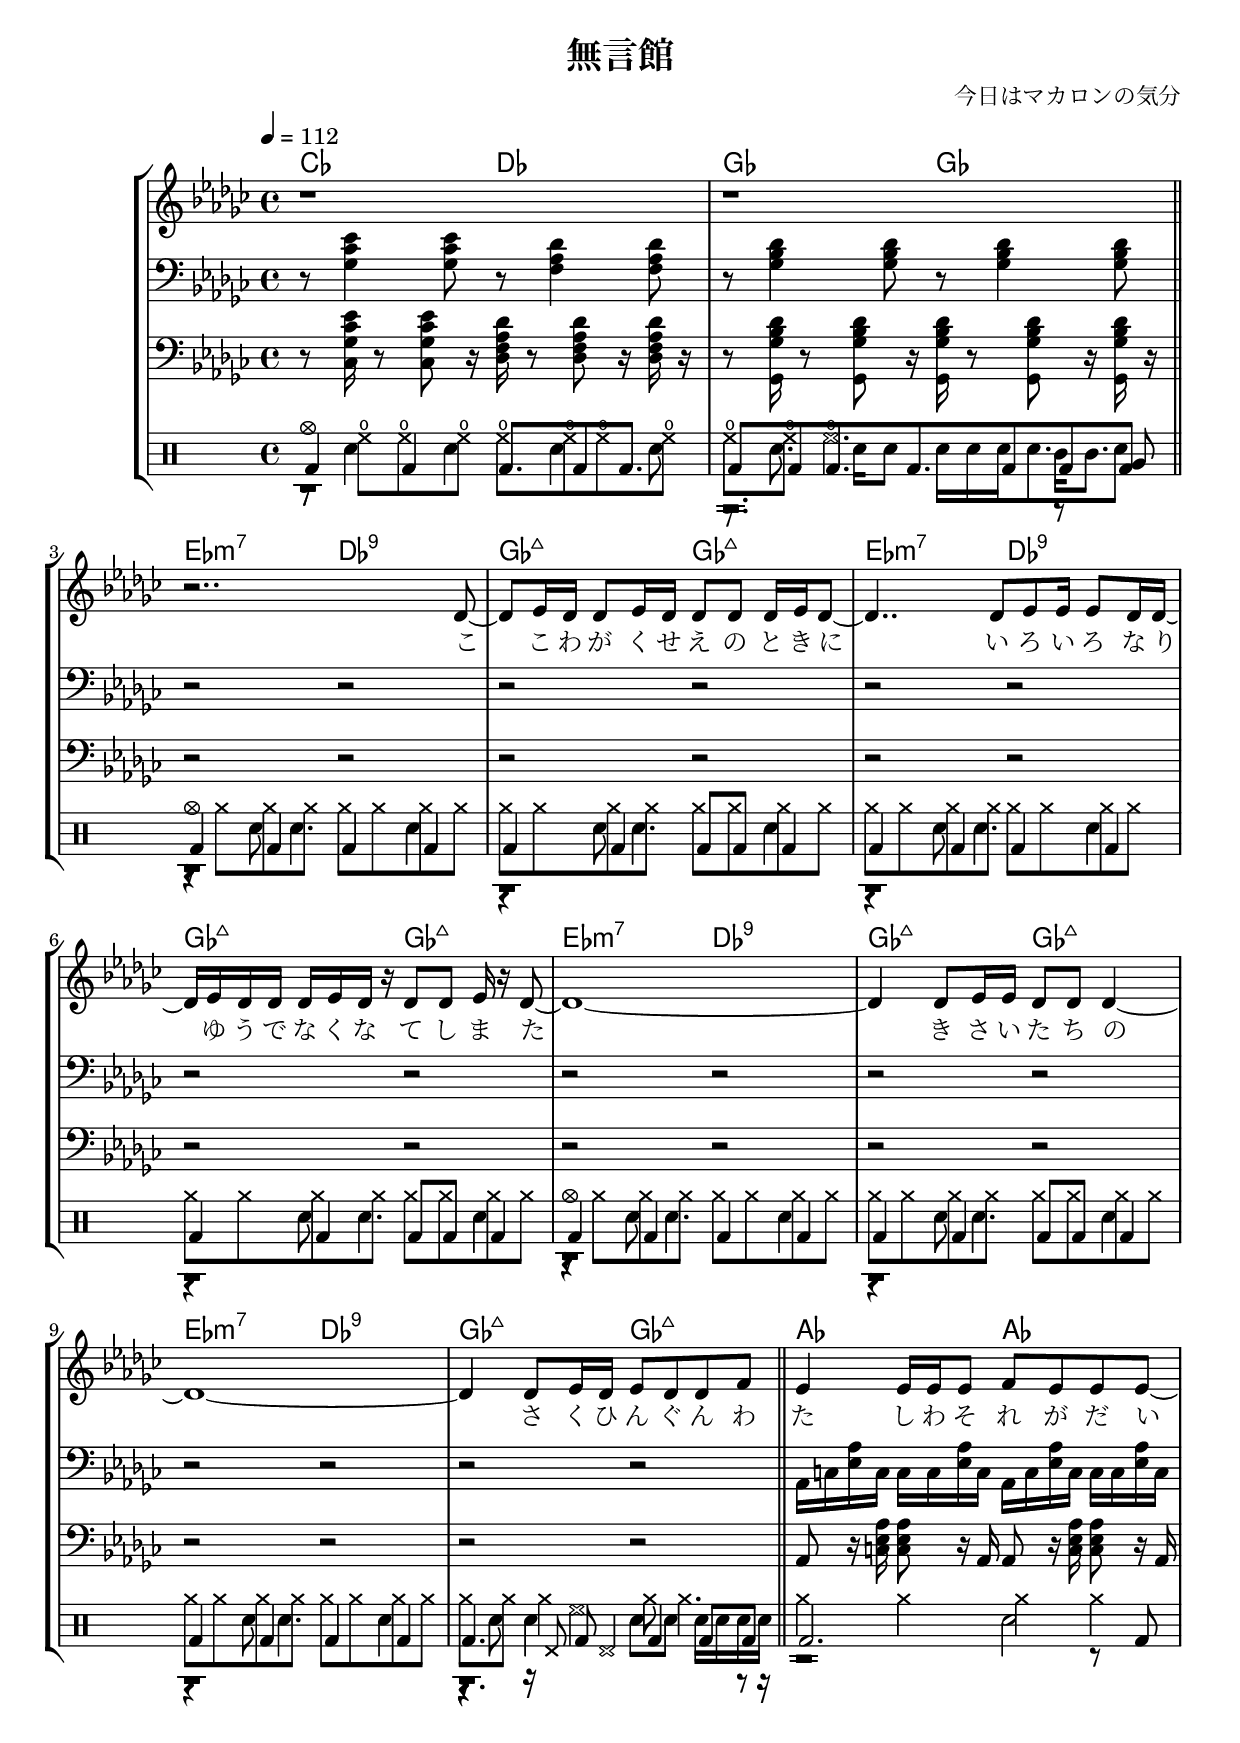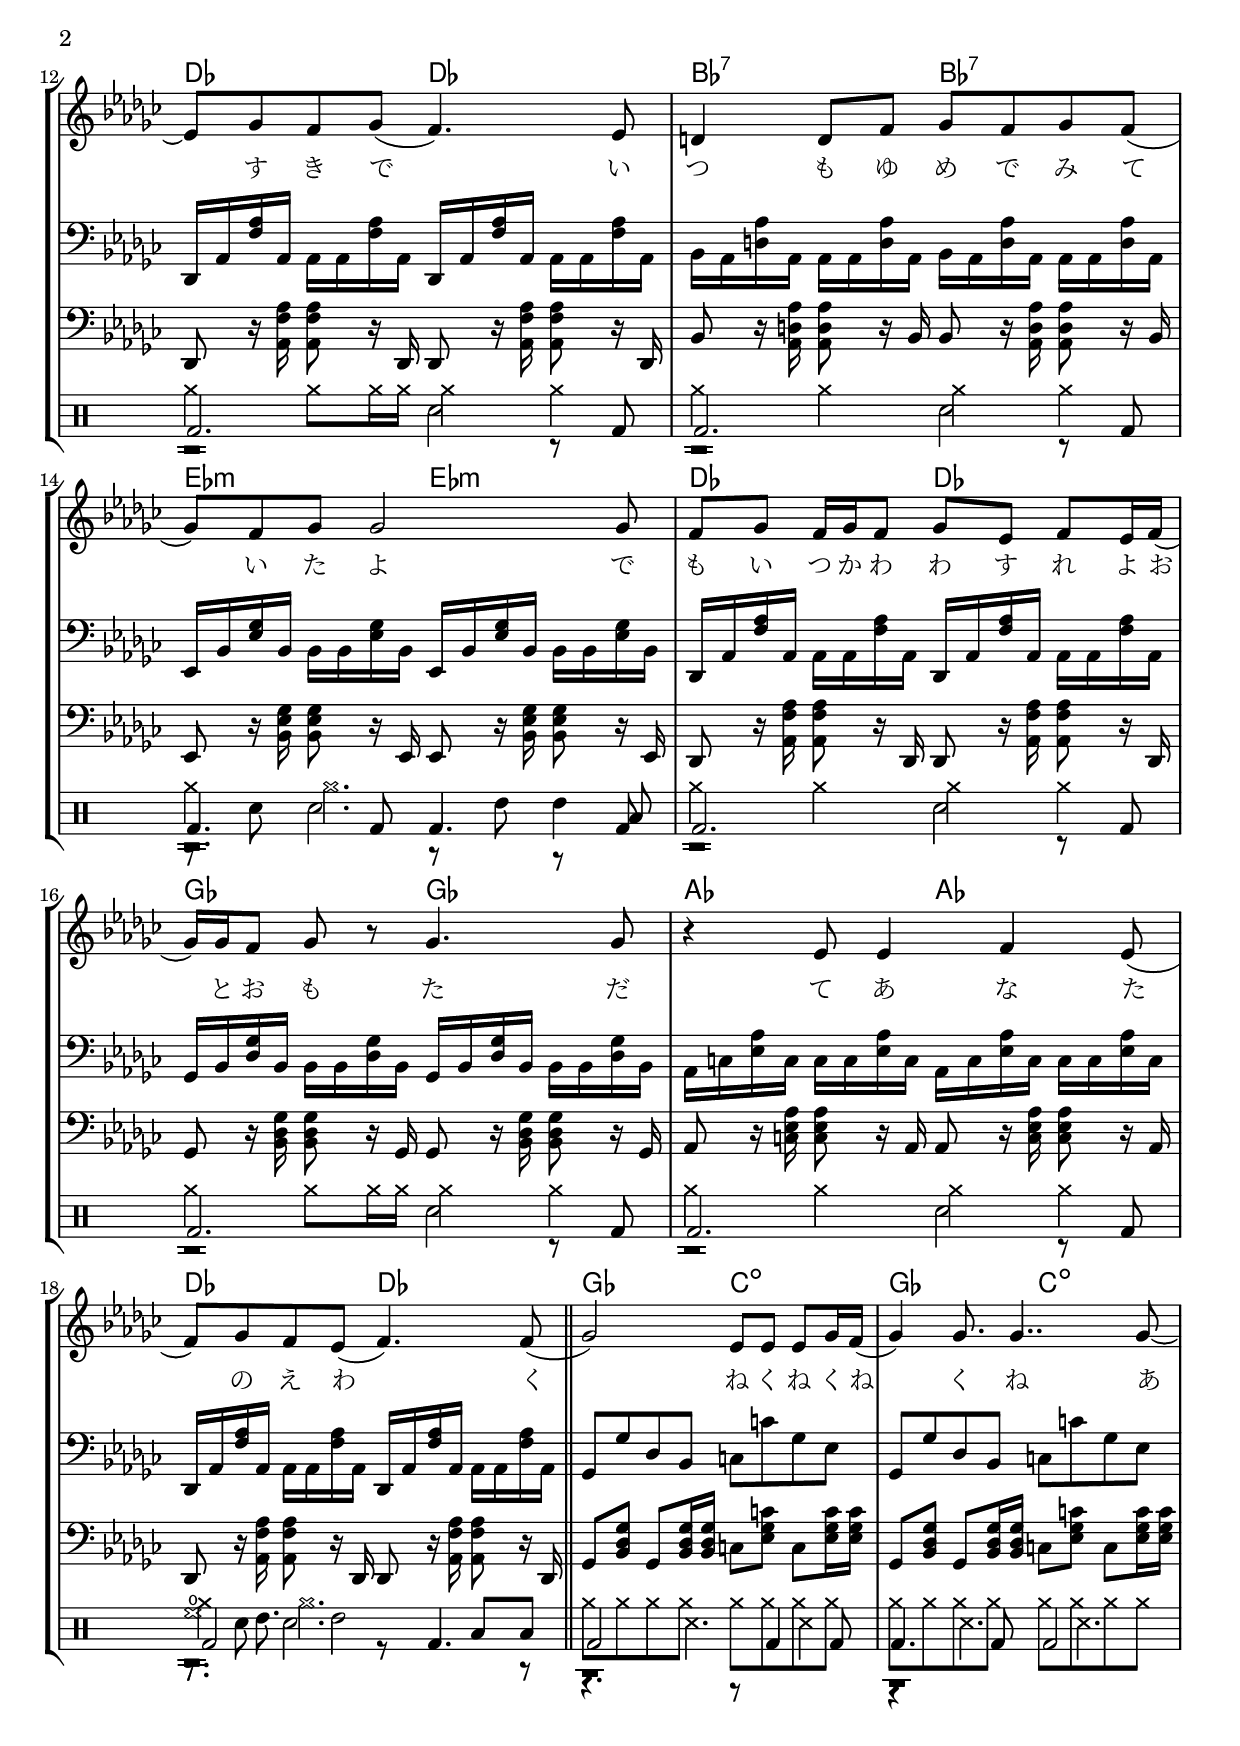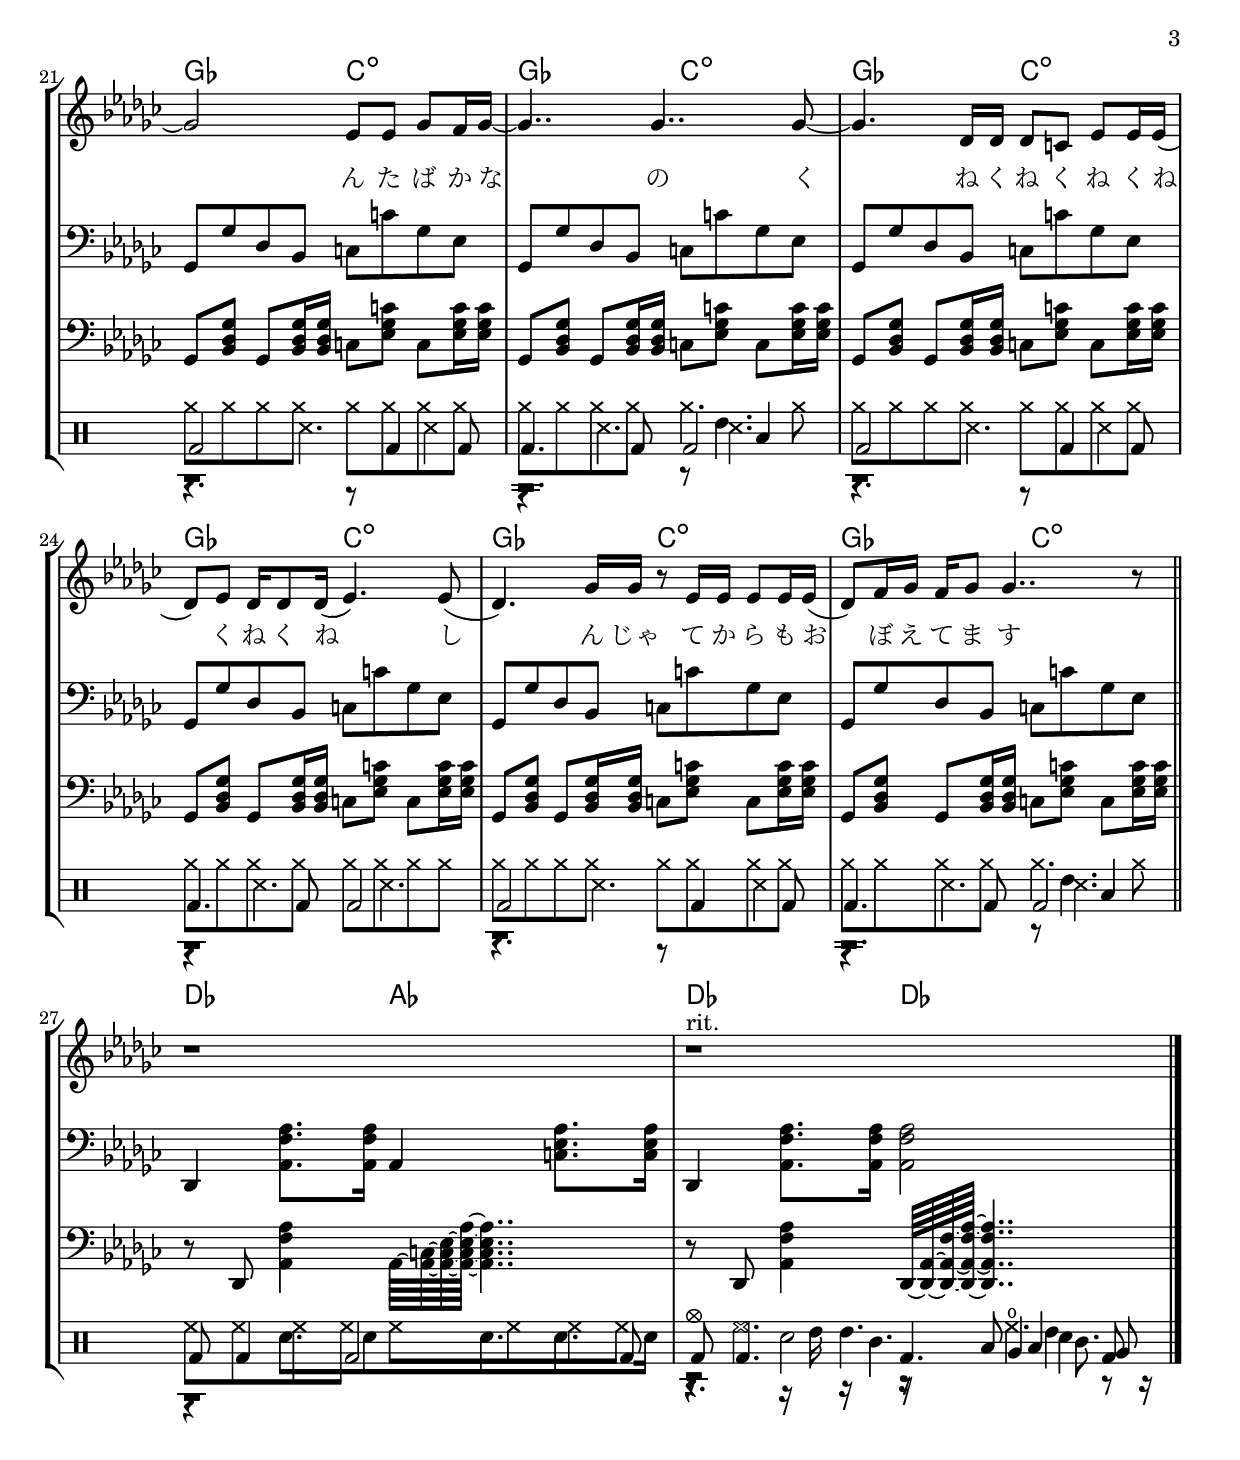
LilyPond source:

\version "2.12.1"

\header {
	title = \markup {無言館}
	composer = \markup \center-column {今日はマカロンの気分}
}

harmony = \chordmode {
	ces2 des ges ges 

	es:min7 des:9 ges:maj7 ges:maj7 es:min7 des:9 ges:maj7 ges:maj7 es:min7 des:9 ges:maj7 ges:maj7 es:min7 des:9 ges:maj7 ges:maj7 

	as as des des bes:7 bes:7 es:m es:m des des ges ges as as des des 

	ges c:dim ges c:dim ges c:dim ges c:dim ges c:dim ges c:dim ges c:dim ges c:dim 

	des as des des 
}

melody = {
	\key ges \major
	\tempo 4 = 112
	r1 | r1   
	\set Staff.midiInstrument = #"fss0.35"
	r2.. des'8~ 
	des'8  es'16  des'16  des'8  es'16  des'16  des'8  des'8  des'16  es'16  des'8~ 
	des'4..  des'8  es'8  es'16  es'8  des'16  des'16~ 
	des'16  es'16  des'16  des'16  des'16  es'16  des'16  r16  des'8  des'8  es'16  r16  des'8~ 
	des'1~ 
	des'4  des'8  es'16  es'16  des'8  des'8  des'4~ 
	des'1~ 
	des'4  des'8  es'16  des'16  es'8  des'8  des'8  	\set Staff.midiInstrument = #"fss0.35"
	f'8 
	es'4  es'16  es'16  es'8  f'8  es'8  es'8  es'8~ 
	es'8  ges'8  f'8  ges'8  (f'4.)  es'8 
	d'4  d'8  f'8  ges'8  f'8  ges'8  f'8 
	(ges'8)  f'8  ges'8  ges'2  ges'8 
	f'8  ges'8  f'16  ges'16  f'8  ges'8  es'8  f'8  es'16  f'16 
	(ges'16)  ges'16  f'8  ges'8  r8  ges'4.  ges'8 
	r4  es'8  es'4  f'4  es'8 
	(f'8)  ges'8  f'8  es'8  (f'4.)  	\set Staff.midiInstrument = #"fss0.35"
	f'8 
	(ges'2)  es'8  es'8  es'8  ges'16  f'16 
	(ges'4)  ges'8.  ges'4..  ges'8~ 
	ges'2  es'8  es'8  ges'8  f'16  ges'16~ 
	ges'4..  ges'4..  ges'8~ 
	ges'4.  des'16  des'16  des'8  c'8  es'8  es'16  es'16 
	(des'8)  es'8  des'16  des'8  des'16  (es'4.)  es'8 
	(des'4.)  ges'16  ges'16  r8  es'16  es'16  es'8  es'16  es'16 
	(des'8)  f'16  ges'16  f'16  ges'8  ges'4..  	r8 	r1 | r1^"rit." \bar "|."
}

words = \lyricmode {
	
	こ  こ  わ  が  く  せ  え  の  と  き  に  い  ろ  い  ろ  な  り  ゆ  う  で  な  く  な  て  し  ま  た  き  さ  い  た  ち  の  さ  く  ひ  ん  ぐ  ん  
	わ  た  し  わ  そ  れ  が  だ  い  す  き  で  い  つ  も  ゆ  め  で  み  て  い  た  よ  で  も  い  つ  か  わ  わ  す  れ  よ  お  と  お  も  た  だ  て  あ  な  た  の  え  わ  
	く  ね  く  ね  く  ね  く  ね  あ  ん  た  ば  か  な  の  く  ね  く  ね  く  ね  く  ね  く  ね  く  ね  し  ん  じゃ  て  か  ら  も  お  ぼ  え  て  ま  す  
	
}

tempochange = {
	\tempo 4 = 112
	r1 | r1 \bar "||"
	\tempo 4 = 112
	r1 | r1 | r1 | r1 | r1 | r1 | r1 | r1 \bar "||"
	\tempo 4 = 112
	r1 | r1 | r1 | r1 | r1 | r1 | r1 | r1 \bar "||"
	\tempo 4 = 112
	r1 | r1 | r1 | r1 | r1 | r1 | r1 | r1 \bar "||"
	\tempo 4 = 112
	r1 | \tempo 4 = 84 r2 \tempo 4 = 74 r2 \bar "|."
}

mainacc = {
	\clef bass
	\set Staff.midiInstrument = #"Acoustic Bass"
	\key ges \major
	\tempo 4 = 112
	r8 <ges ces' es'>4 <ges ces' es'>8
	r8 <f as des'>4 <f as des'>8
	r8 <ges bes des'>4 <ges bes des'>8
	r8 <ges bes des'>4 <ges bes des'>8
	\bar "||"

	\set Staff.midiInstrument = #"Acoustic grand"
	r2
	r2
	r2
	r2
	r2
	r2
	r2
	r2
	r2
	r2
	r2
	r2
	r2
	r2
	r2
	r2
	\bar "||"

	\set Staff.midiInstrument = #"Electric Bass (finger)"
	as,16 c <es as> c c c <es as> c
	as,16 c <es as> c c c <es as> c
	des,16 as, <f as> as, as, as, <f as> as,
	des,16 as, <f as> as, as, as, <f as> as,
	bes,16 as, <d as> as, as, as, <d as> as,
	bes,16 as, <d as> as, as, as, <d as> as,
	es,16 bes, <es ges> bes, bes, bes, <es ges> bes,
	es,16 bes, <es ges> bes, bes, bes, <es ges> bes,
	des,16 as, <f as> as, as, as, <f as> as,
	des,16 as, <f as> as, as, as, <f as> as,
	ges,16 bes, <des ges> bes, bes, bes, <des ges> bes,
	ges,16 bes, <des ges> bes, bes, bes, <des ges> bes,
	as,16 c <es as> c c c <es as> c
	as,16 c <es as> c c c <es as> c
	des,16 as, <f as> as, as, as, <f as> as,
	des,16 as, <f as> as, as, as, <f as> as,
	\bar "||"

	\set Staff.midiInstrument = #"Synth Bass 1"
	ges,8 ges des bes,
	c8 c' ges es
	ges,8 ges des bes,
	c8 c' ges es
	ges,8 ges des bes,
	c8 c' ges es
	ges,8 ges des bes,
	c8 c' ges es
	ges,8 ges des bes,
	c8 c' ges es
	ges,8 ges des bes,
	c8 c' ges es
	ges,8 ges des bes,
	c8 c' ges es
	ges,8 ges des bes,
	c8 c' ges es
	\bar "||"

	\set Staff.midiInstrument = #"Acoustic Guitar (nylon)"
	des,4 <as, f as>8. <as, f as>16
	as,4 <c es as>8. <c es as>16
	des,4 <as, f as>8. <as, f as>16
	<as, f as>2
	\bar "|."
}

subacc = {
	\clef bass
	\set Staff.midiInstrument = #"Acoustic Guitar (steel)"
	\key ges \major
	\tempo 4 = 112
	r8 <ces ges ces' es'>16 r8 <ces ges ces' es'>8 r16
	<des f as des'>16 r8      <des f as des'>8 r16 <des f as des'>16 r16
	r8 <ges, ges bes des'>16 r8 <ges, ges bes des'>8 r16
	<ges, ges bes des'>16 r8      <ges, ges bes des'>8 r16 <ges, ges bes des'>16 r16
	\bar "||"

	\set Staff.midiInstrument = #"Acoustic grand"
	r2
	r2
	r2
	r2
	r2
	r2
	r2
	r2
	r2
	r2
	r2
	r2
	r2
	r2
	r2
	r2
	\bar "||"

	\set Staff.midiInstrument = #"Harmonica"
	as,8 r16 <c es as>16 <c es as>8 r16 as,16
	as,8 r16 <c es as>16 <c es as>8 r16 as,16
	des,8 r16 <as, f as>16 <as, f as>8 r16 des,16
	des,8 r16 <as, f as>16 <as, f as>8 r16 des,16
	bes,8 r16 <as, d as>16 <as, d as>8 r16 bes,16
	bes,8 r16 <as, d as>16 <as, d as>8 r16 bes,16
	es,8 r16 <bes, es ges>16 <bes, es ges>8 r16 es,16
	es,8 r16 <bes, es ges>16 <bes, es ges>8 r16 es,16
	des,8 r16 <as, f as>16 <as, f as>8 r16 des,16
	des,8 r16 <as, f as>16 <as, f as>8 r16 des,16
	ges,8 r16 <bes, des ges>16 <bes, des ges>8 r16 ges,16
	ges,8 r16 <bes, des ges>16 <bes, des ges>8 r16 ges,16
	as,8 r16 <c es as>16 <c es as>8 r16 as,16
	as,8 r16 <c es as>16 <c es as>8 r16 as,16
	des,8 r16 <as, f as>16 <as, f as>8 r16 des,16
	des,8 r16 <as, f as>16 <as, f as>8 r16 des,16
	\bar "||"

	\set Staff.midiInstrument = #"Guitar harmonics"
	ges,8 <bes, des ges> ges, <bes, des ges>16 <bes, des ges>
	c8 <es ges c'> c <es ges c'>16 <es ges c'>
	ges,8 <bes, des ges> ges, <bes, des ges>16 <bes, des ges>
	c8 <es ges c'> c <es ges c'>16 <es ges c'>
	ges,8 <bes, des ges> ges, <bes, des ges>16 <bes, des ges>
	c8 <es ges c'> c <es ges c'>16 <es ges c'>
	ges,8 <bes, des ges> ges, <bes, des ges>16 <bes, des ges>
	c8 <es ges c'> c <es ges c'>16 <es ges c'>
	ges,8 <bes, des ges> ges, <bes, des ges>16 <bes, des ges>
	c8 <es ges c'> c <es ges c'>16 <es ges c'>
	ges,8 <bes, des ges> ges, <bes, des ges>16 <bes, des ges>
	c8 <es ges c'> c <es ges c'>16 <es ges c'>
	ges,8 <bes, des ges> ges, <bes, des ges>16 <bes, des ges>
	c8 <es ges c'> c <es ges c'>16 <es ges c'>
	ges,8 <bes, des ges> ges, <bes, des ges>16 <bes, des ges>
	c8 <es ges c'> c <es ges c'>16 <es ges c'>
	\bar "||"

	\set Staff.midiInstrument = #"Blown Bottle"
	r8 des,8 <as, f as>4
	as,64~ <as,~ c~> <as,~ c~ es~> <as, c es as>~ <as, c es as>4..
	r8 des,8 <as, f as>4
	des,64~ <des,~ as,~> <des,~ as,~ f~> <des, as, f as>~ <des, as, f as>4..
	\bar "|."
}

percA = {
	\drummode {
	r8 hho8 hho8 hho8 hho8 hho8 hho8 hho8  |hho8 hho8 hho2.  \bar "||"
	r8 cymr8 cymr8 cymr8 cymr8 cymr8 cymr8 cymr8  |cymr8 cymr8 cymr8 cymr8 cymr8 cymr8 cymr8 cymr8  |cymr8 cymr8 cymr8 cymr8 cymr8 cymr8 cymr8 cymr8  |cymr8 cymr8 cymr8 cymr8 cymr8 cymr8 cymr8 cymr8  |r8 cymr8 cymr8 cymr8 cymr8 cymr8 cymr8 cymr8  |cymr8 cymr8 cymr8 cymr8 cymr8 cymr8 cymr8 cymr8  |cymr8 cymr8 cymr8 cymr8 cymr8 cymr8 cymr8 cymr8  |cymr8 cymr8 cymr4 cymr8 cymr4.  \bar "||"
	cymr4 cymr4 cymr4 cymr4  |cymr4 cymr8 cymr16 cymr16 cymr4 cymr4  |cymr4 cymr4 cymr4 cymr4  |cymr4 cymr2.  |cymr4 cymr4 cymr4 cymr4  |cymr4 cymr8 cymr16 cymr16 cymr4 cymr4  |cymr4 cymr4 cymr4 cymr4  |cymr4 cymr2.  \bar "||"
	bd2 r8 bd4 bd8  |bd4. bd8 bd2  |bd2 r8 bd4 bd8  |bd4. bd8 bd2  |bd2 r8 bd4 bd8  |bd4. bd8 bd2  |bd2 r8 bd4 bd8  |bd4. bd8 bd2  \bar "||"
	hh8 hh8 hh8 hh8 hh8 hh8 hh8 hh8  |r8 hh2. r8  \bar "|."
	}
}

percB = {
	\drummode {
	r8 sn4 sn4 sn4 sn8  |r8 sn8. sn16 sn8 sn16 sn16 sn16 sn8. sn8  \bar "||"
	r4 sn8 sn4. sn4  |r4 sn8 sn4. sn4  |r4 sn8 sn4. sn4  |r4 sn8 sn4. sn4  |r4 sn8 sn4. sn4  |r4 sn8 sn4. sn4  |r4 sn8 sn4. sn4  |r8 sn8 sn4 sn8 sn8 sn16 sn16 sn16 sn16  \bar "||"
	r2 sn2  |r2 sn2  |r2 sn2  |r8 sn8 sn2.  |r2 sn2  |r2 sn2  |r2 sn2  |r8 sn8 sn2.  \bar "||"
	r4. ss4. ss4  |r4 ss4. ss4.  |r4. ss4. ss4  |r4 ss4. ss4.  |r4. ss4. ss4  |r4 ss4. ss4.  |r4. ss4. ss4  |r4 ss4. ss4.  \bar "||"
	r4 sn8. sn8 sn8. sn8. sn16  |r4 sn2 sn4  \bar "|."
	}
}

percC = {
	\drummode {
	bd4 bd4 bd8. bd8 bd8.  |bd8 bd8 bd8. bd8. bd8 bd8 bd8  \bar "||"
	bd4 bd4 bd4 bd4  |bd4 bd4 bd8 bd8 bd4  |bd4 bd4 bd4 bd4  |bd4 bd4 bd8 bd8 bd4  |bd4 bd4 bd4 bd4  |bd4 bd4 bd8 bd8 bd4  |bd4 bd4 bd4 bd4  |bd4. bd8 bd4 bd8 bd8  \bar "||"
	bd2. r8 bd8  |bd2. r8 bd8  |bd2. r8 bd8  |bd4. bd8 bd4. bd8  |bd2. r8 bd8  |bd2. r8 bd8  |bd2. r8 bd8  |bd2 r8 bd4.  \bar "||"
	cymr8 cymr8 cymr8 cymr8 cymr8 cymr8 cymr8 cymr8  |cymr8 cymr8 cymr8 cymr8 cymr8 cymr8 cymr8 cymr8  |cymr8 cymr8 cymr8 cymr8 cymr8 cymr8 cymr8 cymr8  |cymr8 cymr8 cymr8 cymr8 cymr4. cymr8  |cymr8 cymr8 cymr8 cymr8 cymr8 cymr8 cymr8 cymr8  |cymr8 cymr8 cymr8 cymr8 cymr8 cymr8 cymr8 cymr8  |cymr8 cymr8 cymr8 cymr8 cymr8 cymr8 cymr8 cymr8  |cymr8 cymr8 cymr8 cymr8 cymr4. cymr8  \bar "||"
	bd8 bd4 bd2 bd8  |bd8 bd4. bd4. bd8  \bar "|."
	}
}

percD = {
	\drummode {
	cymc1  |r1  \bar "||"
	cymc1  |r1 |r1 |r1 |cymc1  |r1 |r1 |r1 \bar "||"
	r1 |r1 |r1 |r2 r8 tommh8 tommh4  |r1 |r1 |r1 |r8. tommh8. tommh2 r8  \bar "||"
	r1 |r1 |r1 |r2. toml4  |r1 |r1 |r1 |r2. toml4  \bar "||"
	r1  |r2 r8 hho4.  \bar "|."
	}
}

percE = {
	\drummode {
	r1 |r1 \bar "||"
	r1 |r1 |r1 |r1 |r1 |r1 |r1 |r4 r16 hhp8 hhp2 r16  \bar "||"
	r1 |r1 |r1 |r2. r8 toml8  |r1 |r1 |r1 |r2. toml8 toml8  \bar "||"
	r1 |r1 |r1 |r2 r8 tommh4.  |r1 |r1 |r1 |r2 r8 tommh4.  \bar "||"
	r1 |cymc1  \bar "|."
	}
}

percF = {
	\drummode {
	r1 |r2. r8 tomfh8  \bar "||"
	r1 |r1 |r1 |r1 |r1 |r1 |r1 |r4. hh2 r8  \bar "||"
	r1 |r1 |r1 |r1 |r1 |r1 |r1 |hho1  \bar "||"
	r1 | r1 | r1 | r1 | r1 | r1 | r1 | r1 \bar "||"
	r1 |r4 r16 tommh16 tommh4. tommh4  \bar "|."
	}
}

percG = {
	\drummode {
	r1 |r2. tomml16 tomml8.  \bar "||"
	r1 | r1 | r1 | r1 | r1 | r1 | r1 | r1 \bar "||"
	r1 | r1 | r1 | r1 | r1 | r1 | r1 | r1 \bar "||"
	r1 | r1 | r1 | r1 | r1 | r1 | r1 | r1 \bar "||"
	r1 |r4. r16 tomml4. tomml8.  \bar "|."
	}
}

percH = {
	\drummode {
	r1 | r1 \bar "||"
	r1 | r1 | r1 | r1 | r1 | r1 | r1 | r1 \bar "||"
	r1 | r1 | r1 | r1 | r1 | r1 | r1 | r1 \bar "||"
	r1 | r1 | r1 | r1 | r1 | r1 | r1 | r1 \bar "||"
	r1 |r2 r16 toml8 toml4 r16  \bar "|."
	}
}

percI = {
	\drummode {
	r1 | r1 \bar "||"
	r1 | r1 | r1 | r1 | r1 | r1 | r1 | r1 \bar "||"
	r1 | r1 | r1 | r1 | r1 | r1 | r1 | r1 \bar "||"
	r1 | r1 | r1 | r1 | r1 | r1 | r1 | r1 \bar "||"
	r1 |r2 r8 tomfh4 tomfh8  \bar "|."
	}
}

\score {
	<<
		\new StaffGroup <<
			\new ChordNames {\harmony}
			\new Voice = "melody" {\melody}
			\new Lyrics \lyricsto "melody" \words
			\new Staff = "mainacc" {\mainacc}
			\new Staff = "subacc" {\subacc}
			\new DrumStaff <<
				\new DrumVoice {\percA}
				\new DrumVoice {\percB}
				\new DrumVoice {\percC}
				\new DrumVoice {\percD}
				\new DrumVoice {\percE}
				\new DrumVoice {\percF}
				\new DrumVoice {\percG}
				\new DrumVoice {\percH}
				\new DrumVoice {\percI}
			>>
		>>
	>>
	\layout { }
}
